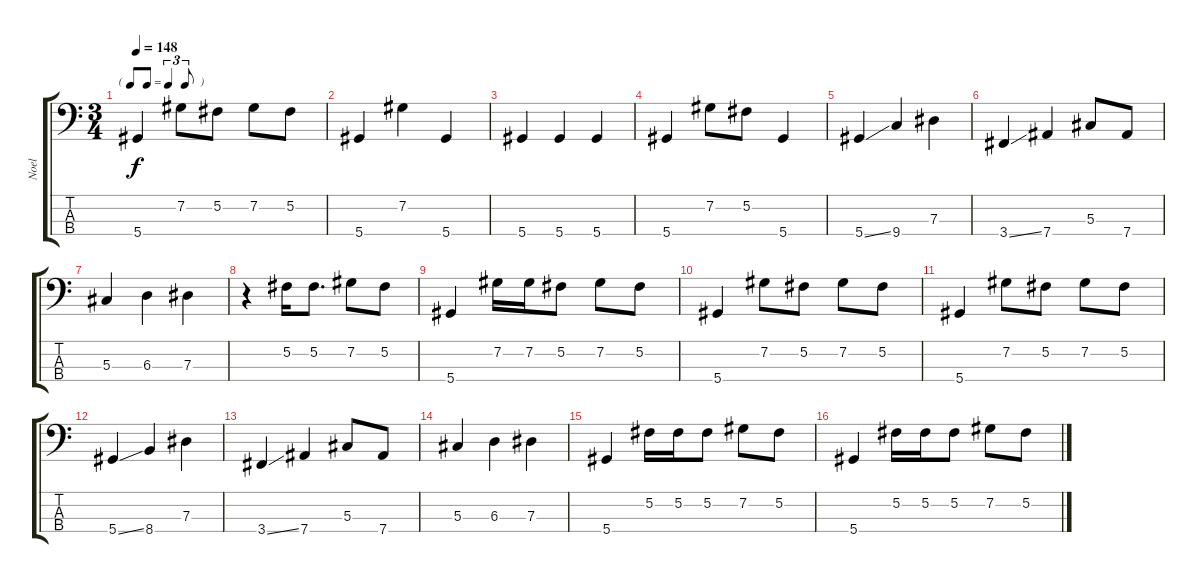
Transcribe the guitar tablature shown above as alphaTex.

\track ("Noel" "Noel") {instrument electricbassfinger}
\staff {score tabs}
\tuning (Gb2 Db2 Ab1 Eb1) {hide}
\ts (3 4)
\tf triplet8th
\tempo 148
\clef f4
\ks c
5.4.4{dy f} 7.2.8 5.2.8 7.2.8 5.2.8 |
5.4.4 7.2.4 5.4.4 |
5.4.4 5.4.4 5.4.4 |
5.4.4 7.2.8 5.2.8 5.4.4 |
5.4{ss}.4 9.4.4 7.3.4 |
3.4{ss}.4 7.4.4 5.3.8 7.4.8 |
5.3.4 6.3.4 7.3.4 |
r.4 5.2.16 5.2.8{d} 7.2.8 5.2.8 |
5.4.4 7.2.16 7.2.16 5.2.8 7.2.8 5.2.8 |
5.4.4 7.2.8 5.2.8 7.2.8 5.2.8 |
5.4.4 7.2.8 5.2.8 7.2.8 5.2.8 |
5.4{ss}.4 8.4.4 7.3.4 |
3.4{ss}.4 7.4.4 5.3.8 7.4.8 |
5.3.4 6.3.4 7.3.4 |
5.4.4 5.2.16 5.2.16 5.2.8 7.2.8 5.2.8 |
5.4.4 5.2.16 5.2.16 5.2.8 7.2.8 5.2.8
